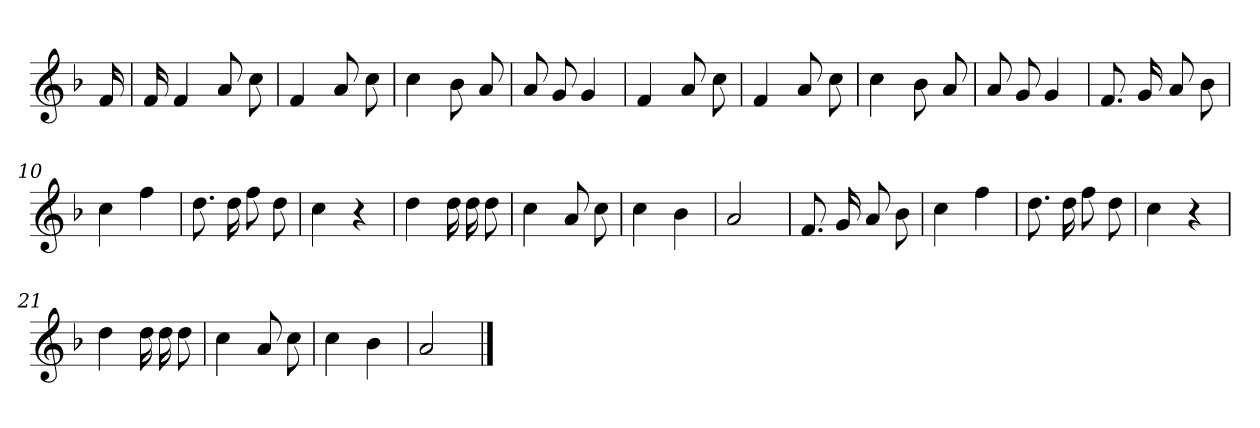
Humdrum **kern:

**kern
*part1
*staff1
*clefG2
*k[b-]
*F:
=
16f
=1
16f
4f
8a
8cc
=2
4f
8a
8cc
=3
4cc
8b-
8a
=4
8a
8g
4g
=5
4f
8a
8cc
=6
4f
8a
8cc
=7
4cc
8b-
8a
=8
8a
8g
4g
=9
8.f
16g
8a
8b-
=10
4cc
4ff
=11
8.dd
16dd
8ff
8dd
=12
4cc
4r
=13
4dd
16dd
16dd
8dd
=14
4cc
8a
8cc
=15
4cc
4b-
=16
2a
=17
8.f
16g
8a
8b-
=18
4cc
4ff
=19
8.dd
16dd
8ff
8dd
=20
4cc
4r
=21
4dd
16dd
16dd
8dd
=22
4cc
8a
8cc
=23
4cc
4b-
=24
2a
==
*-
